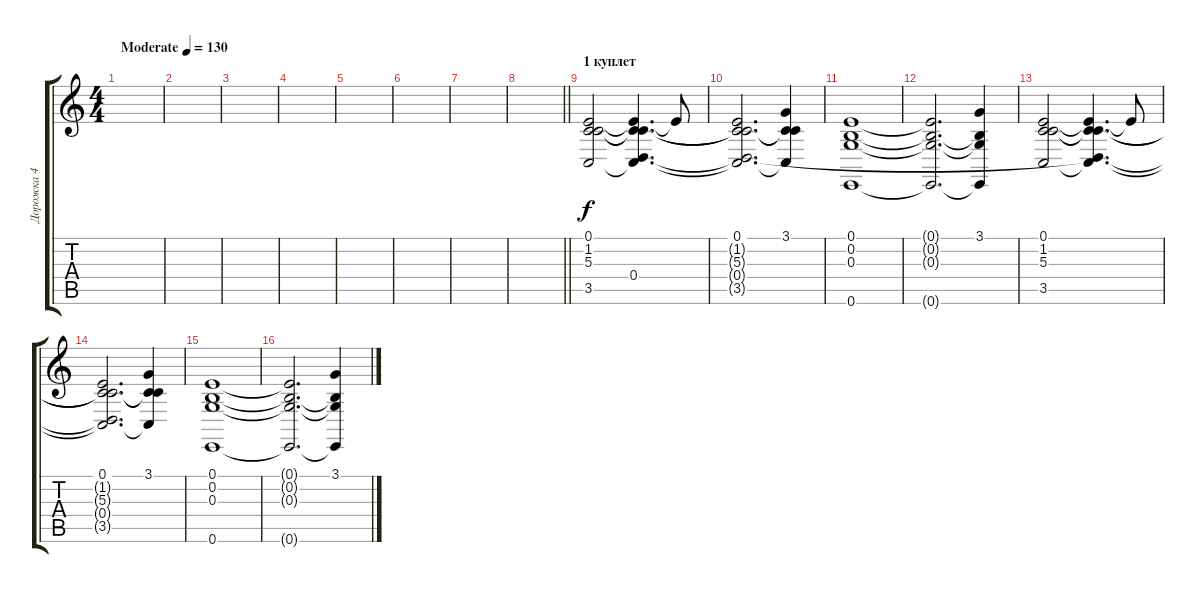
\track ("Дорожка 4" "Дорожка 4") {instrument stringensemble1}
\staff {score tabs}
\tuning (E4 B3 G3 D3 A2 E2) {hide}
\ts (4 4)
\tempo (130 "Moderate")
\clef g2
\ks c
|
|
|
|
|
|
|
\barLineRight lightlight
|
\section ("" "1 куплет")
(0.1 1.2 5.3 3.5).2 (0.1{t} 1.2{t} 5.3{t} 0.4 3.5{t}).4{d} 0.1{t}.8 |
(0.1 1.2{t} 5.3{t} 0.4{t} 3.5{t}).2{d} (3.1 1.2{t} 5.3{t} 3.5{t}).4 |
(0.1 0.2 0.3 0.6).1 |
(0.1{t} 0.2{t} 0.3{t} 0.6{t}).2{d} (3.1 0.2{t} 0.3{t} 0.6{t}).4 |
(0.1 1.2 5.3 3.5).2 (0.1{t} 1.2{t} 5.3{t} 0.4{t} 3.5{t}).4{d} 0.1{t}.8 |
(0.1 1.2{t} 5.3{t} 0.4{t} 3.5{t}).2{d} (3.1 1.2{t} 5.3{t} 3.5{t}).4 |
(0.1 0.2 0.3 0.6).1 |
(0.1{t} 0.2{t} 0.3{t} 0.6{t}).2{d} (3.1 0.2{t} 0.3{t} 0.6{t}).4
